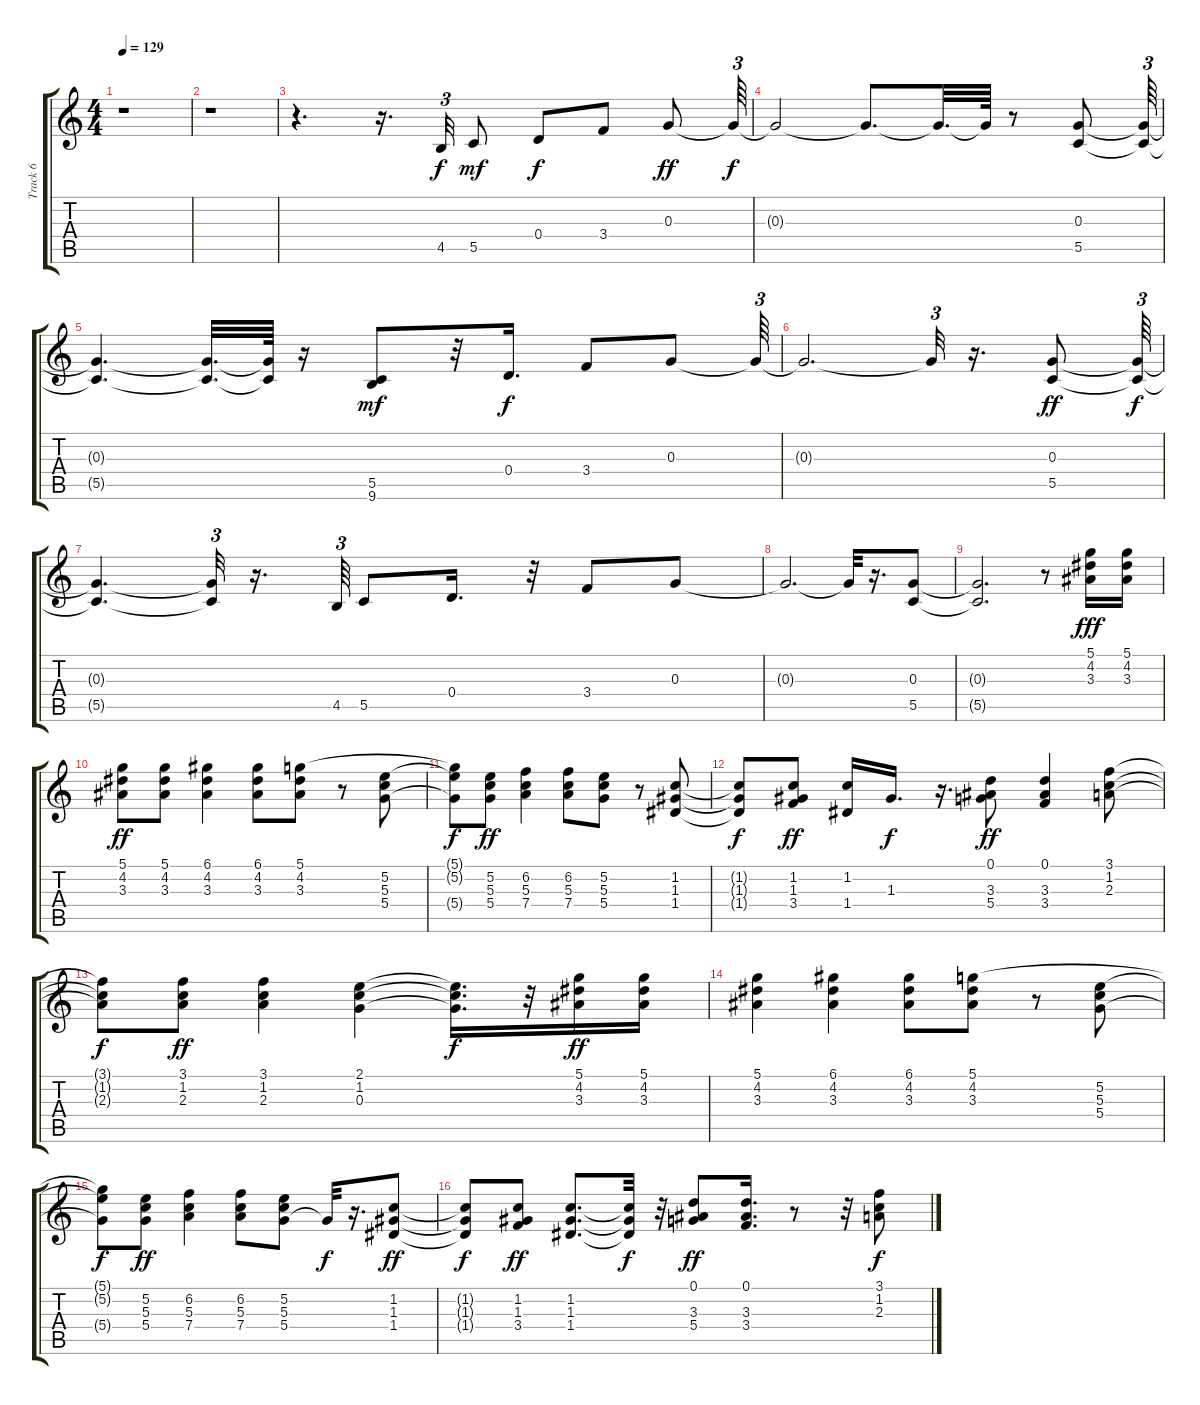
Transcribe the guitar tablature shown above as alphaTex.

\track ("Track 6" "Track 6") {instrument acousticguitarsteel}
\staff {score tabs}
\tuning (D4 B3 G3 D3 G2 D2) {hide}
\ts (4 4)
\tempo 129
\clef g2
\ks c
r.1{dy f instrument acousticguitarsteel} |
r.1 |
r.4{d} r.16{d} 4.5.32{tu (3 2)} 5.5.8{dy mf} 0.4.8{dy f} 3.4.8 0.3.8{dy ff} 0.3{t}.64{tu (3 2) dy f} |
0.3{t}.2 0.3{t}.8{d} 0.3{t}.32{d} 0.3{t}.64 r.8 (0.3 5.5).8 (0.3{t} 5.5{t}).64{tu (3 2)} |
(0.3{t} 5.5{t}).4{d} (0.3{t} 5.5{t}).32{d} (0.3{t} 5.5{t}).64 r.16 (5.5 9.6).8{dy mf} r.32 0.4.16{d dy f} 3.4.8 0.3.8 0.3{t}.64{tu (3 2)} |
0.3{t}.2{d} 0.3{t}.32{tu (3 2)} r.16{d} (0.3 5.5).8{dy ff} (0.3{t} 5.5{t}).64{tu (3 2) dy f} |
(0.3{t} 5.5{t}).4{d} (0.3{t} 5.5{t}).32{tu (3 2)} r.16{d} 4.5.64{tu (3 2)} 5.5.8 0.4.16{d} r.32 3.4.8 0.3.8 |
0.3{t}.2{d} 0.3{t}.32 r.16{d} (0.3 5.5).8 |
(0.3{t} 5.5{t}).2{d} r.8 (5.1 4.2 3.3).16{dy fff} (5.1 4.2 3.3).16 |
(5.1 4.2 3.3).8{dy ff} (5.1 4.2 3.3).8 (6.1 4.2 3.3).4 (6.1 4.2 3.3).8 (5.1 4.2 3.3).8 r.8 (5.2 5.3 5.4).8 |
(5.1{t} 5.2{t} 5.4{t}).8{dy f} (5.2 5.3 5.4).8{dy ff} (6.2 5.3 7.4).4 (6.2 5.3 7.4).8 (5.2 5.3 5.4).8 r.8 (1.2 1.3 1.4).8 |
(1.2{t} 1.3{t} 1.4{t}).8{dy f} (1.2 1.3 3.4).8{dy ff} (1.2 1.4).16 1.3.16{d dy f} r.16{d} (0.1 3.3 5.4).8{dy ff} (0.1 3.3 3.4).4 (3.1 1.2 2.3).8 |
(3.1{t} 1.2{t} 2.3{t}).8{dy f} (3.1 1.2 2.3).8{dy ff} (3.1 1.2 2.3).4 (2.1 1.2 0.3).4 (2.1{t} 1.2{t} 0.3{t}).16{d dy f} r.32 (5.1 4.2 3.3).16{dy ff} (5.1 4.2 3.3).16 |
(5.1 4.2 3.3).4 (6.1 4.2 3.3).4 (6.1 4.2 3.3).8 (5.1 4.2 3.3).8 r.8 (5.2 5.3 5.4).8 |
(5.1{t} 5.2{t} 5.4{t}).8{dy f} (5.2 5.3 5.4).8{dy ff} (6.2 5.3 7.4).4 (6.2 5.3 7.4).8 (5.2 5.3 5.4).8 5.4{t}.32{dy f} r.16{d} (1.2 1.3 1.4).8{dy ff} |
(1.2{t} 1.3{t} 1.4{t}).8{dy f} (1.2 1.3 3.4).8{dy ff} (1.2 1.3 1.4).8{d} (1.2{t} 1.3{t} 1.4{t}).32{dy f} r.32 (0.1 3.3 5.4).8{dy ff} (0.1 3.3 3.4).16{d} r.8 r.32 (3.1 1.2 2.3).8{dy f}
